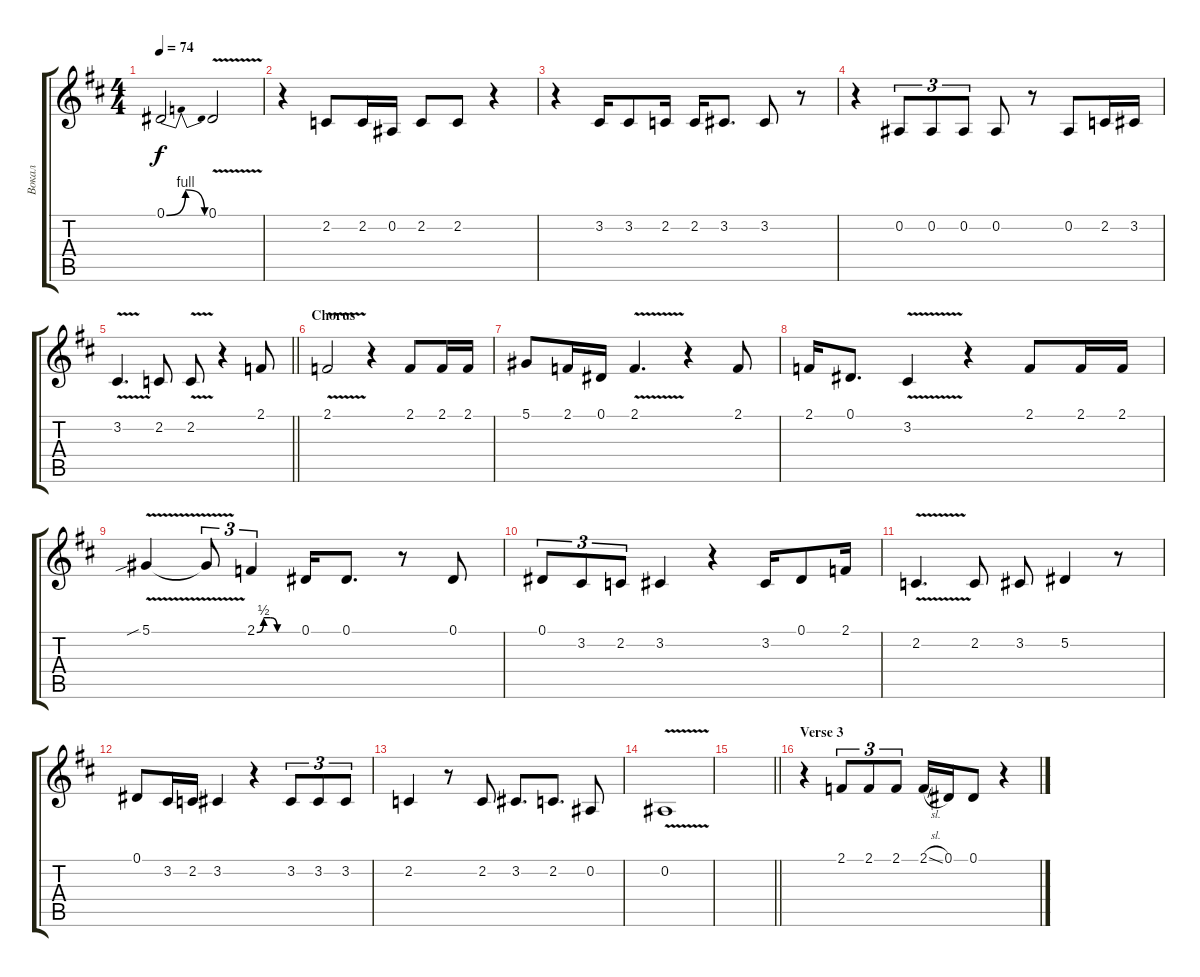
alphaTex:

\track ("Вокал" "Вокал") {instrument trumpet}
\staff {score tabs}
\tuning (Eb4 Bb3 Gb3 Db3 Ab2 Eb2) {hide}
\ts (4 4)
\tempo 74
\clef g2
\ks bminor
0.1{be (bendrelease 0 0 10 4 36 4 60 0)}.2{dy f} 0.1{v}.2 |
r.4 2.2.8 2.2.16 0.2.16 2.2.8 2.2.8 r.4 |
r.4 3.2.16 3.2.8 2.2.16 2.2.16 3.2.8{d} 3.2.8 r.8 |
r.4 0.2.8{tu (3 2)} 0.2.8{tu (3 2)} 0.2.8{tu (3 2)} 0.2.8 r.8 0.2.8 2.2.16 3.2.16 |
\barLineRight lightlight
3.2{v}.4{d} 2.2.8 2.2{v}.8 r.4 2.1.8 |
\section ("" "Chorus")
2.1{v}.2 r.4 2.1.8 2.1.16 2.1.16 |
5.1.8 2.1.16 0.1.16 2.1{v}.4{d} r.4 2.1.8 |
2.1.16 0.1.8{d} 3.2{v}.4 r.4 2.1.8 2.1.16 2.1.16 |
5.1{v sib}.4 5.1{t}.8{tu (3 2)} 2.1{be (custom 0 0 10 2 20 2 30 0 60 0)}.4{tu (3 2)} 0.1.16 0.1.8{d} r.8 0.1.8 |
0.1.8{tu (3 2)} 3.2.8{tu (3 2)} 2.2.8{tu (3 2)} 3.2.4 r.4 3.2.16 0.1.8 2.1.16 |
2.2{v}.4{d} 2.2.8 3.2.8 5.2.4 r.8 |
0.1.8 3.2.16 2.2.16 3.2.4 r.4 3.2.8{tu (3 2)} 3.2.8{tu (3 2)} 3.2.8{tu (3 2)} |
2.2.4 r.8 2.2.8 3.2.8{d} 2.2.8{d} 0.2.8 |
0.2{v}.1 |
\barLineRight lightlight
|
\section ("" "Verse 3")
r.4 2.1.8{tu (3 2)} 2.1.8{tu (3 2)} 2.1.8{tu (3 2)} 2.1{sl}.16 0.1.16 0.1.8 r.4
